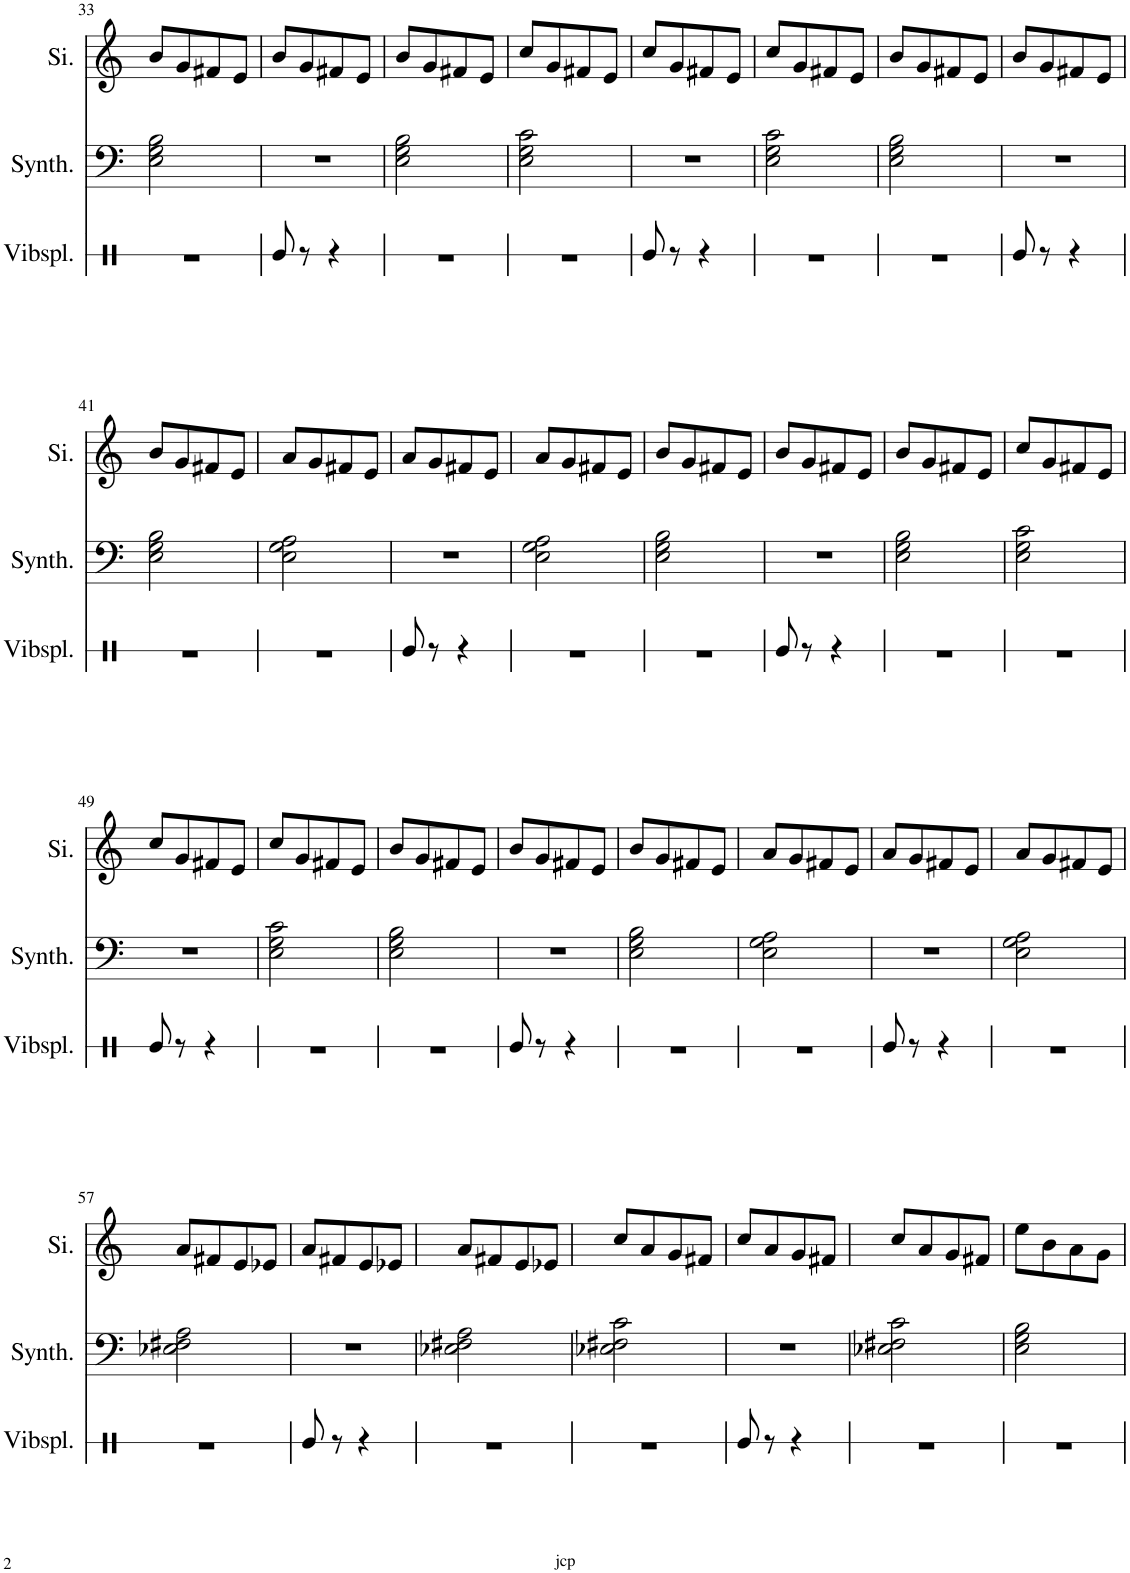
**kern	**kern	**kern
*part3	*part2	*part1
*staff3	*staff2	*staff1
*I"Vibraslap	*I"Synthétiseur Pad	*I"Sitar
*	*I'Synth.	*I'Si.
!!LO:PB:g=z
*clefX	*clefG2	*clefG2
*k[]	*k[]	*k[]
*M4/8	*M4/8	*M4/8
=33	=33	=33
2r	2E\ 2G\ 2B\	8b/L
.	.	8g/
.	.	8f#X/
.	.	8e/J
=34	=34	=34
8Re/	2r	8b/L
8r	.	8g/
4r	.	8f#X/
.	.	8e/J
=35	=35	=35
2r	2E\ 2G\ 2B\	8b/L
.	.	8g/
.	.	8f#X/
.	.	8e/J
=36	=36	=36
2r	2E\ 2G\ 2c\	8cc/L
.	.	8g/
.	.	8f#X/
.	.	8e/J
=37	=37	=37
8Re/	2r	8cc/L
8r	.	8g/
4r	.	8f#X/
.	.	8e/J
=38	=38	=38
2r	2E\ 2G\ 2c\	8cc/L
.	.	8g/
.	.	8f#X/
.	.	8e/J
=39	=39	=39
2r	2E\ 2G\ 2B\	8b/L
.	.	8g/
.	.	8f#X/
.	.	8e/J
=40	=40	=40
8Re/	2r	8b/L
8r	.	8g/
4r	.	8f#X/
.	.	8e/J
!!LO:LB:g=z
=41	=41	=41
2r	2E\ 2G\ 2B\	8b/L
.	.	8g/
.	.	8f#X/
.	.	8e/J
=42	=42	=42
2r	2E\ 2G\ 2A\	8a/L
.	.	8g/
.	.	8f#X/
.	.	8e/J
=43	=43	=43
8Re/	2r	8a/L
8r	.	8g/
4r	.	8f#X/
.	.	8e/J
=44	=44	=44
2r	2E\ 2G\ 2A\	8a/L
.	.	8g/
.	.	8f#X/
.	.	8e/J
=45	=45	=45
2r	2E\ 2G\ 2B\	8b/L
.	.	8g/
.	.	8f#X/
.	.	8e/J
=46	=46	=46
8Re/	2r	8b/L
8r	.	8g/
4r	.	8f#X/
.	.	8e/J
=47	=47	=47
2r	2E\ 2G\ 2B\	8b/L
.	.	8g/
.	.	8f#X/
.	.	8e/J
=48	=48	=48
2r	2E\ 2G\ 2c\	8cc/L
.	.	8g/
.	.	8f#X/
.	.	8e/J
!!LO:LB:g=z
=49	=49	=49
8Re/	2r	8cc/L
8r	.	8g/
4r	.	8f#X/
.	.	8e/J
=50	=50	=50
2r	2E\ 2G\ 2c\	8cc/L
.	.	8g/
.	.	8f#X/
.	.	8e/J
=51	=51	=51
2r	2E\ 2G\ 2B\	8b/L
.	.	8g/
.	.	8f#X/
.	.	8e/J
=52	=52	=52
8Re/	2r	8b/L
8r	.	8g/
4r	.	8f#X/
.	.	8e/J
=53	=53	=53
2r	2E\ 2G\ 2B\	8b/L
.	.	8g/
.	.	8f#X/
.	.	8e/J
=54	=54	=54
2r	2E\ 2G\ 2A\	8a/L
.	.	8g/
.	.	8f#X/
.	.	8e/J
=55	=55	=55
8Re/	2r	8a/L
8r	.	8g/
4r	.	8f#X/
.	.	8e/J
=56	=56	=56
2r	2E\ 2G\ 2A\	8a/L
.	.	8g/
.	.	8f#X/
.	.	8e/J
!!LO:LB:g=z
=57	=57	=57
2r	2E-X\ 2F#X\ 2A\	8a/L
.	.	8f#X/
.	.	8e/
.	.	8e-X/J
=58	=58	=58
8Re/	2r	8a/L
8r	.	8f#X/
4r	.	8e/
.	.	8e-X/J
=59	=59	=59
2r	2E-X\ 2F#X\ 2A\	8a/L
.	.	8f#X/
.	.	8e/
.	.	8e-X/J
=60	=60	=60
2r	2E-X\ 2F#X\ 2c\	8cc/L
.	.	8a/
.	.	8g/
.	.	8f#X/J
=61	=61	=61
8Re/	2r	8cc/L
8r	.	8a/
4r	.	8g/
.	.	8f#X/J
=62	=62	=62
2r	2E-X\ 2F#X\ 2c\	8cc/L
.	.	8a/
.	.	8g/
.	.	8f#X/J
=63	=63	=63
2r	2E\ 2G\ 2B\	8ee\L
.	.	8b\
.	.	8a\
.	.	8g\J
=	=	=
*-	*-	*-
